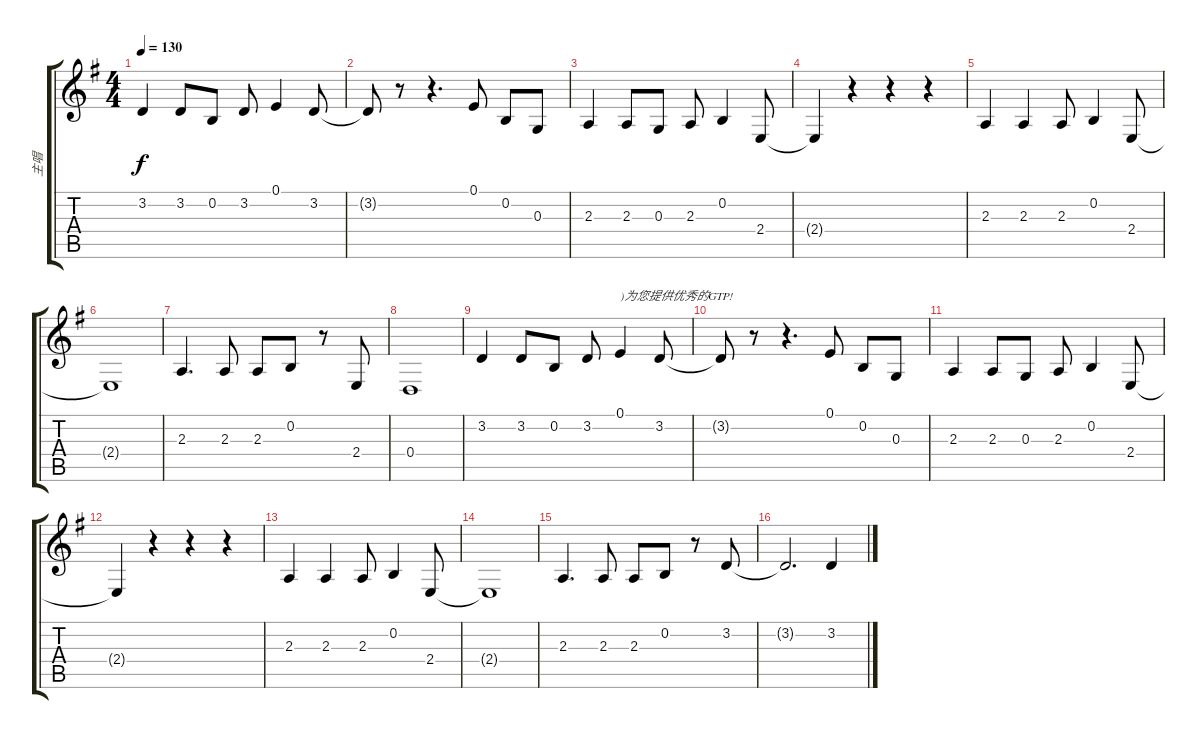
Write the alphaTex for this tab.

\track ("主唱" "主唱") {instrument musicbox}
\staff {score tabs}
\tuning (E4 B3 G3 D3 A2 E2) {hide}
\ts (4 4)
\tempo 130
\clef g2
\ks g
3.2.4{dy f} 3.2.8 0.2.8 3.2.8 0.1.4 3.2.8 |
3.2{t}.8 r.8 r.4{d} 0.1.8 0.2.8 0.3.8 |
2.3.4 2.3.8 0.3.8 2.3.8 0.2.4 2.4.8 |
2.4{t}.4 r.4 r.4 r.4 |
2.3.4 2.3.4 2.3.8 0.2.4 2.4.8 |
2.4{t}.1 |
2.3.4{d} 2.3.8 2.3.8 0.2.8 r.8 2.4.8 |
0.4.1 |
3.2.4 3.2.8 0.2.8 3.2.8 0.1.4{txt ")为您提供优秀的GTP!"} 3.2.8 |
3.2{t}.8 r.8 r.4{d} 0.1.8 0.2.8 0.3.8 |
2.3.4 2.3.8 0.3.8 2.3.8 0.2.4 2.4.8 |
2.4{t}.4 r.4 r.4 r.4 |
2.3.4 2.3.4 2.3.8 0.2.4 2.4.8 |
2.4{t}.1 |
2.3.4{d} 2.3.8 2.3.8 0.2.8 r.8 3.2.8 |
3.2{t}.2{d} 3.2.4
